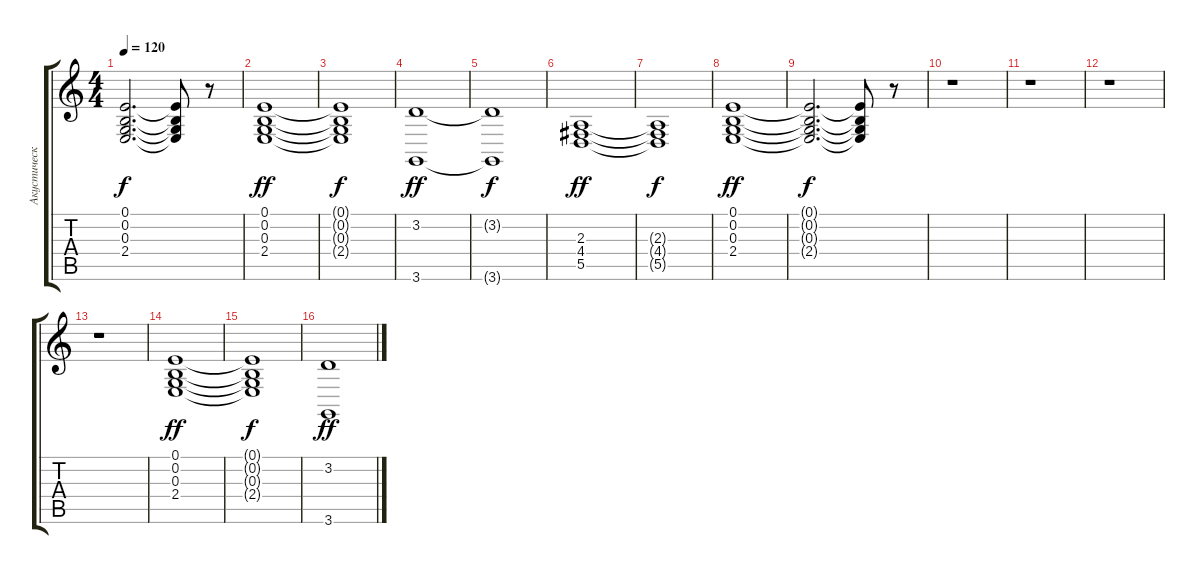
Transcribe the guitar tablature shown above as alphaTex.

\track ("Акустический Гранд Роял" "Акустическ") {instrument acousticgrandpiano}
\staff {score tabs}
\tuning (E4 B3 G3 D3 A2 E2) {hide}
\ts (4 4)
\tempo 120
\clef g2
\ks c
(0.1{t} 0.2{t} 0.3{t} 2.4{t}).2{d dy f} (0.1{t} 0.2{t} 0.3{t} 2.4{t}).8 r.8 |
(0.1 0.2 0.3 2.4).1{dy ff} |
(0.1{t} 0.2{t} 0.3{t} 2.4{t}).1{dy f} |
(3.2 3.6).1{dy ff} |
(3.2{t} 3.6{t}).1{dy f} |
(2.3 4.4 5.5).1{dy ff} |
(2.3{t} 4.4{t} 5.5{t}).1{dy f} |
(0.1 0.2 0.3 2.4).1{dy ff} |
(0.1{t} 0.2{t} 0.3{t} 2.4{t}).2{d dy f} (0.1{t} 0.2{t} 0.3{t} 2.4{t}).8 r.8 |
r.1 |
r.1 |
r.1 |
r.1 |
(0.1 0.2 0.3 2.4).1{dy ff} |
(0.1{t} 0.2{t} 0.3{t} 2.4{t}).1{dy f} |
(3.2 3.6).1{dy ff}
